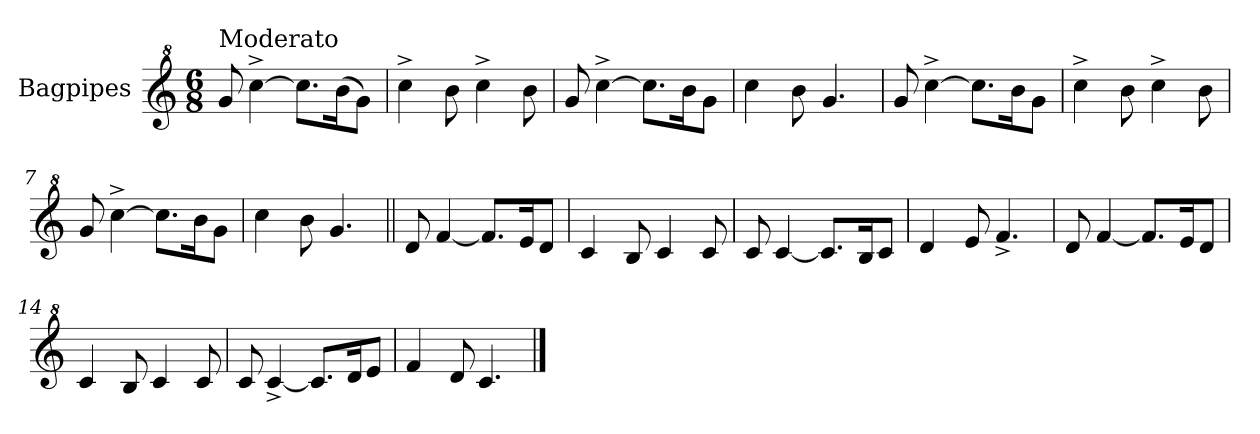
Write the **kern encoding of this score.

**kern
*part1
*staff1
*I"Bagpipes
*I'Bag
*clefG^2
*k[]
*C:
*M6/8
=1
!LO:TX:a:t=Moderato
8gg/
[4ccc^\
8.ccc\L]
(16bb\K
8gg\J)
=2
4ccc^\
8bb\
4ccc^\
8bb\
=3
8gg/
[4ccc^\
8.ccc\L]
16bb\K
8gg\J
=4
4ccc\
8bb\
4.gg/
=5
8gg/
[4ccc^\
8.ccc\L]
16bb\K
8gg\J
=6
4ccc^\
8bb\
4ccc^\
8bb\
=7
8gg/
[4ccc^\
8.ccc\L]
16bb\K
8gg\J
!!LO:LB:g=z
=8
4ccc\
8bb\
4.gg/
=9||
8dd/
[4ff/
8.ff/L]
16ee/K
8dd/J
=10
4cc/
8b/
4cc/
8cc/
=11
8cc/
[4cc/
8.cc/L]
16b/K
8cc/J
=12
4dd/
8ee/
4.ff^/
=13
8dd/
[4ff/
8.ff/L]
16ee/K
8dd/J
=14
4cc/
8b/
4cc/
8cc/
!!LO:LB:g=z
=15
8cc/
[4cc^/
8.cc/L]
16dd/K
8ee/J
=16
4ff/
8dd/
4.cc/
==
*-
